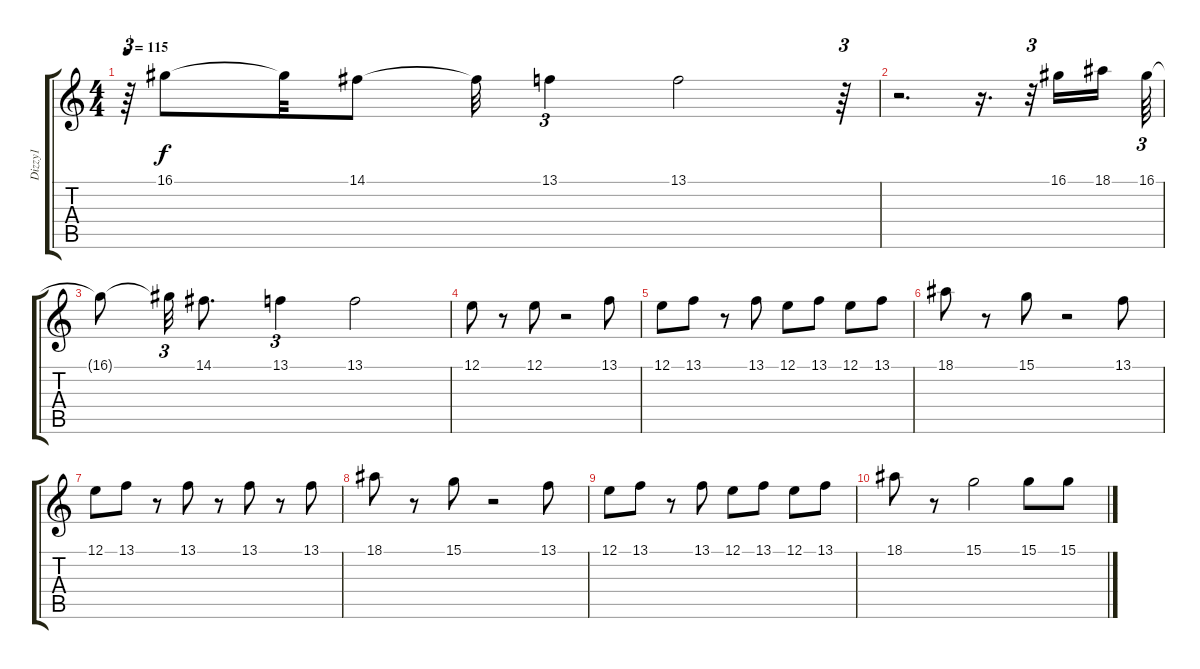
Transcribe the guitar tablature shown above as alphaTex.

\track ("Dizzy1" "Dizzy1") {instrument trumpet}
\staff {score tabs}
\tuning (E4 B3 G3 D3 A2 E2) {hide}
\ts (4 4)
\tempo 115
\clef g2
\ks c
r.64{tu (3 2) dy f} 16.1.8 16.1{t}.32 14.1.8 14.1{t}.32 13.1.4{tu (3 2)} 13.1.2 r.64{tu (3 2)} |
r.2{d} r.16{d} r.32{tu (3 2)} 16.1.16{volume 8} 18.1.16{volume 9} 16.1.64{tu (3 2) volume 9} |
16.1{t}.8 16.1{t}.32{tu (3 2)} 14.1.8{d volume 10} 13.1.4{tu (3 2) volume 11} 13.1.2{volume 12} |
12.1.8{volume 14} r.8 12.1.8{volume 14} r.2 13.1.8 |
12.1.8 13.1.8 r.8 13.1.8 12.1.8 13.1.8 12.1.8 13.1.8 |
18.1.8 r.8 15.1.8 r.2 13.1.8 |
12.1.8 13.1.8 r.8 13.1.8 r.8 13.1.8 r.8 13.1.8 |
18.1.8 r.8 15.1.8 r.2 13.1.8 |
12.1.8 13.1.8 r.8 13.1.8 12.1.8 13.1.8 12.1.8 13.1.8 |
18.1.8 r.8 15.1.2{volume 8} 15.1.8{volume 16} 15.1.8
